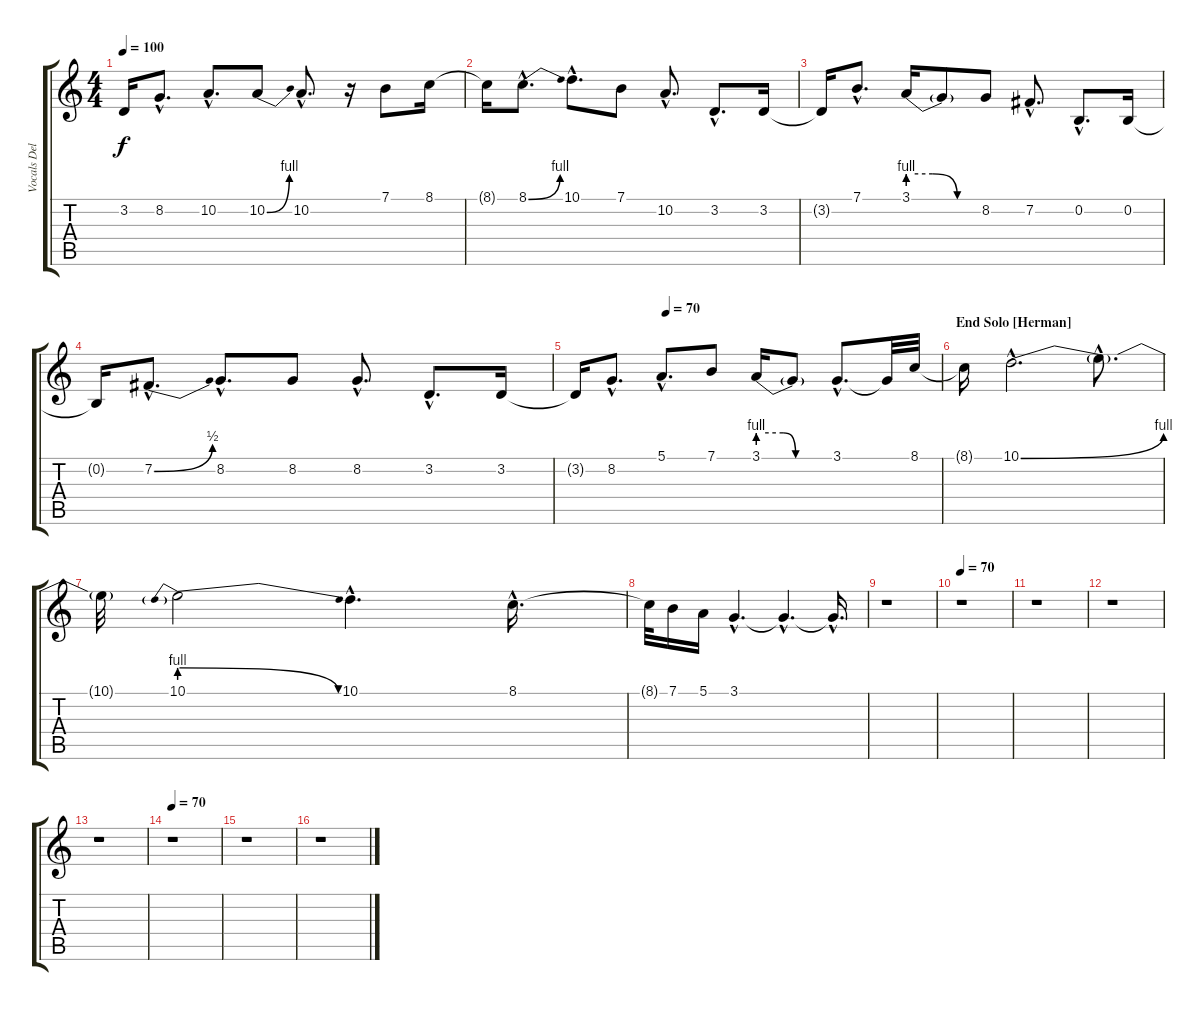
\track ("Vocals Delay" "Vocals Del") {instrument frenchhorn}
\staff {score tabs}
\tuning (E4 B3 G3 D3 A2 E2) {hide}
\ts (4 4)
\tempo 100
\clef g2
\ks c
3.2{t}.16{dy f} 8.2{hac}.8{d} 10.2{hac}.8{d} 10.2{be (bend 0 0 60 4)}.8 10.2{hac}.8{d} r.16 7.1.8 8.1.16 |
8.1{t}.16 8.1{be (bend 0 0 60 4) hac}.8{d} 10.1{hac}.8{d} 7.1.8 10.2{hac}.8{d} 3.2{hac}.8{d} 3.2.16 |
3.2{t}.16 7.1{hac}.8{d} 3.1{be (custom 0 4 20 4 40 0 60 0)}.16 3.1{t}.8 8.2.8 7.2{hac}.8{d} 0.2{hac}.8{d} 0.2.16 |
0.2{t}.16 7.2{be (bend 0 0 60 2) hac}.8{d} 8.2{hac}.8{d} 8.2.8 8.2{hac}.8{d} 3.2{hac}.8{d} 3.2.16 |
\tempo (70 0.25)
3.2{t}.16 8.2{hac}.8{d} 5.1{hac}.8{d} 7.1.8 3.1{be (custom 0 4 20 4 30 0 60 0)}.16 3.1{t}.8 3.1{hac}.8{d} 3.1{t}.32 8.1.32 |
\section ("" "End Solo [Herman]")
8.1{t}.16 10.1{be (bend 0 0 60 4) hac}.2{d} 10.1{hac t}.8{d} |
10.1{t}.32 10.1{be (prebendrelease 0 4 60 0)}.2 10.1{hac}.4{d} 8.1{hac}.16{d} |
8.1{t}.32 7.1.16 5.1.16 3.1{hac}.4{d} 3.1{hac t}.4{d} 3.1{hac t}.16{d} |
r.1 |
\tempo 70
r.1 |
r.1 |
r.1 |
r.1 |
\section ("" "")
\tempo 70
r.1 |
r.1 |
r.1
